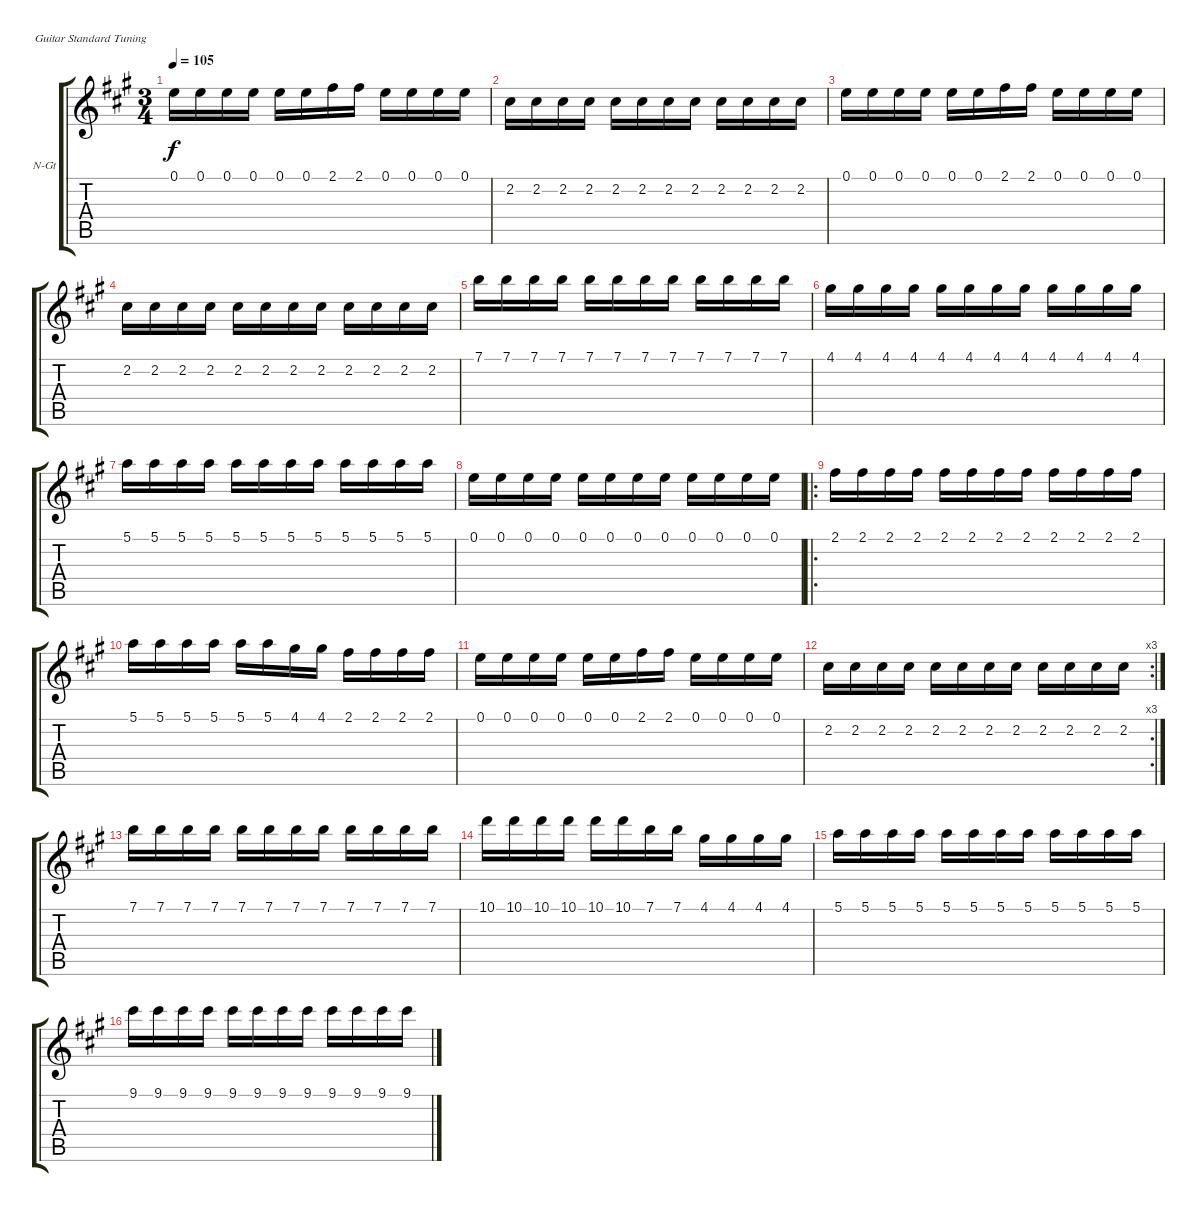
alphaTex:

\bracketExtendMode groupsimilarinstruments
\firstSystemTrackNameOrientation horizontal
\otherSystemsTrackNameOrientation horizontal
\track ("Melody" "N-Gt") {instrument acousticguitarnylon}
\staff {score tabs}
\tuning (E4 B3 G3 D3 A2 E2)
\ts (3 4)
\tempo 105
\clef g2
\ks a
0.1.16{dy f} 0.1.16 0.1.16 0.1.16 0.1.16 0.1.16 2.1.16 2.1.16 0.1.16 0.1.16 0.1.16 0.1.16 |
2.2.16 2.2.16 2.2.16 2.2.16 2.2.16 2.2.16 2.2.16 2.2.16 2.2.16 2.2.16 2.2.16 2.2.16 |
0.1.16 0.1.16 0.1.16 0.1.16 0.1.16 0.1.16 2.1.16 2.1.16 0.1.16 0.1.16 0.1.16 0.1.16 |
2.2.16 2.2.16 2.2.16 2.2.16 2.2.16 2.2.16 2.2.16 2.2.16 2.2.16 2.2.16 2.2.16 2.2.16 |
7.1.16 7.1.16 7.1.16 7.1.16 7.1.16 7.1.16 7.1.16 7.1.16 7.1.16 7.1.16 7.1.16 7.1.16 |
4.1.16 4.1.16 4.1.16 4.1.16 4.1.16 4.1.16 4.1.16 4.1.16 4.1.16 4.1.16 4.1.16 4.1.16 |
5.1.16 5.1.16 5.1.16 5.1.16 5.1.16 5.1.16 5.1.16 5.1.16 5.1.16 5.1.16 5.1.16 5.1.16 |
0.1.16 0.1.16 0.1.16 0.1.16 0.1.16 0.1.16 0.1.16 0.1.16 0.1.16 0.1.16 0.1.16 0.1.16 |
\ro
2.1.16 2.1.16 2.1.16 2.1.16 2.1.16 2.1.16 2.1.16 2.1.16 2.1.16 2.1.16 2.1.16 2.1.16 |
5.1.16 5.1.16 5.1.16 5.1.16 5.1.16 5.1.16 4.1.16 4.1.16 2.1.16 2.1.16 2.1.16 2.1.16 |
0.1.16 0.1.16 0.1.16 0.1.16 0.1.16 0.1.16 2.1.16 2.1.16 0.1.16 0.1.16 0.1.16 0.1.16 |
\rc 3
2.2.16 2.2.16 2.2.16 2.2.16 2.2.16 2.2.16 2.2.16 2.2.16 2.2.16 2.2.16 2.2.16 2.2.16 |
7.1.16 7.1.16 7.1.16 7.1.16 7.1.16 7.1.16 7.1.16 7.1.16 7.1.16 7.1.16 7.1.16 7.1.16 |
10.1.16 10.1.16 10.1.16 10.1.16 10.1.16 10.1.16 7.1.16 7.1.16 4.1.16 4.1.16 4.1.16 4.1.16 |
5.1.16 5.1.16 5.1.16 5.1.16 5.1.16 5.1.16 5.1.16 5.1.16 5.1.16 5.1.16 5.1.16 5.1.16 |
9.1.16 9.1.16 9.1.16 9.1.16 9.1.16 9.1.16 9.1.16 9.1.16 9.1.16 9.1.16 9.1.16 9.1.16
